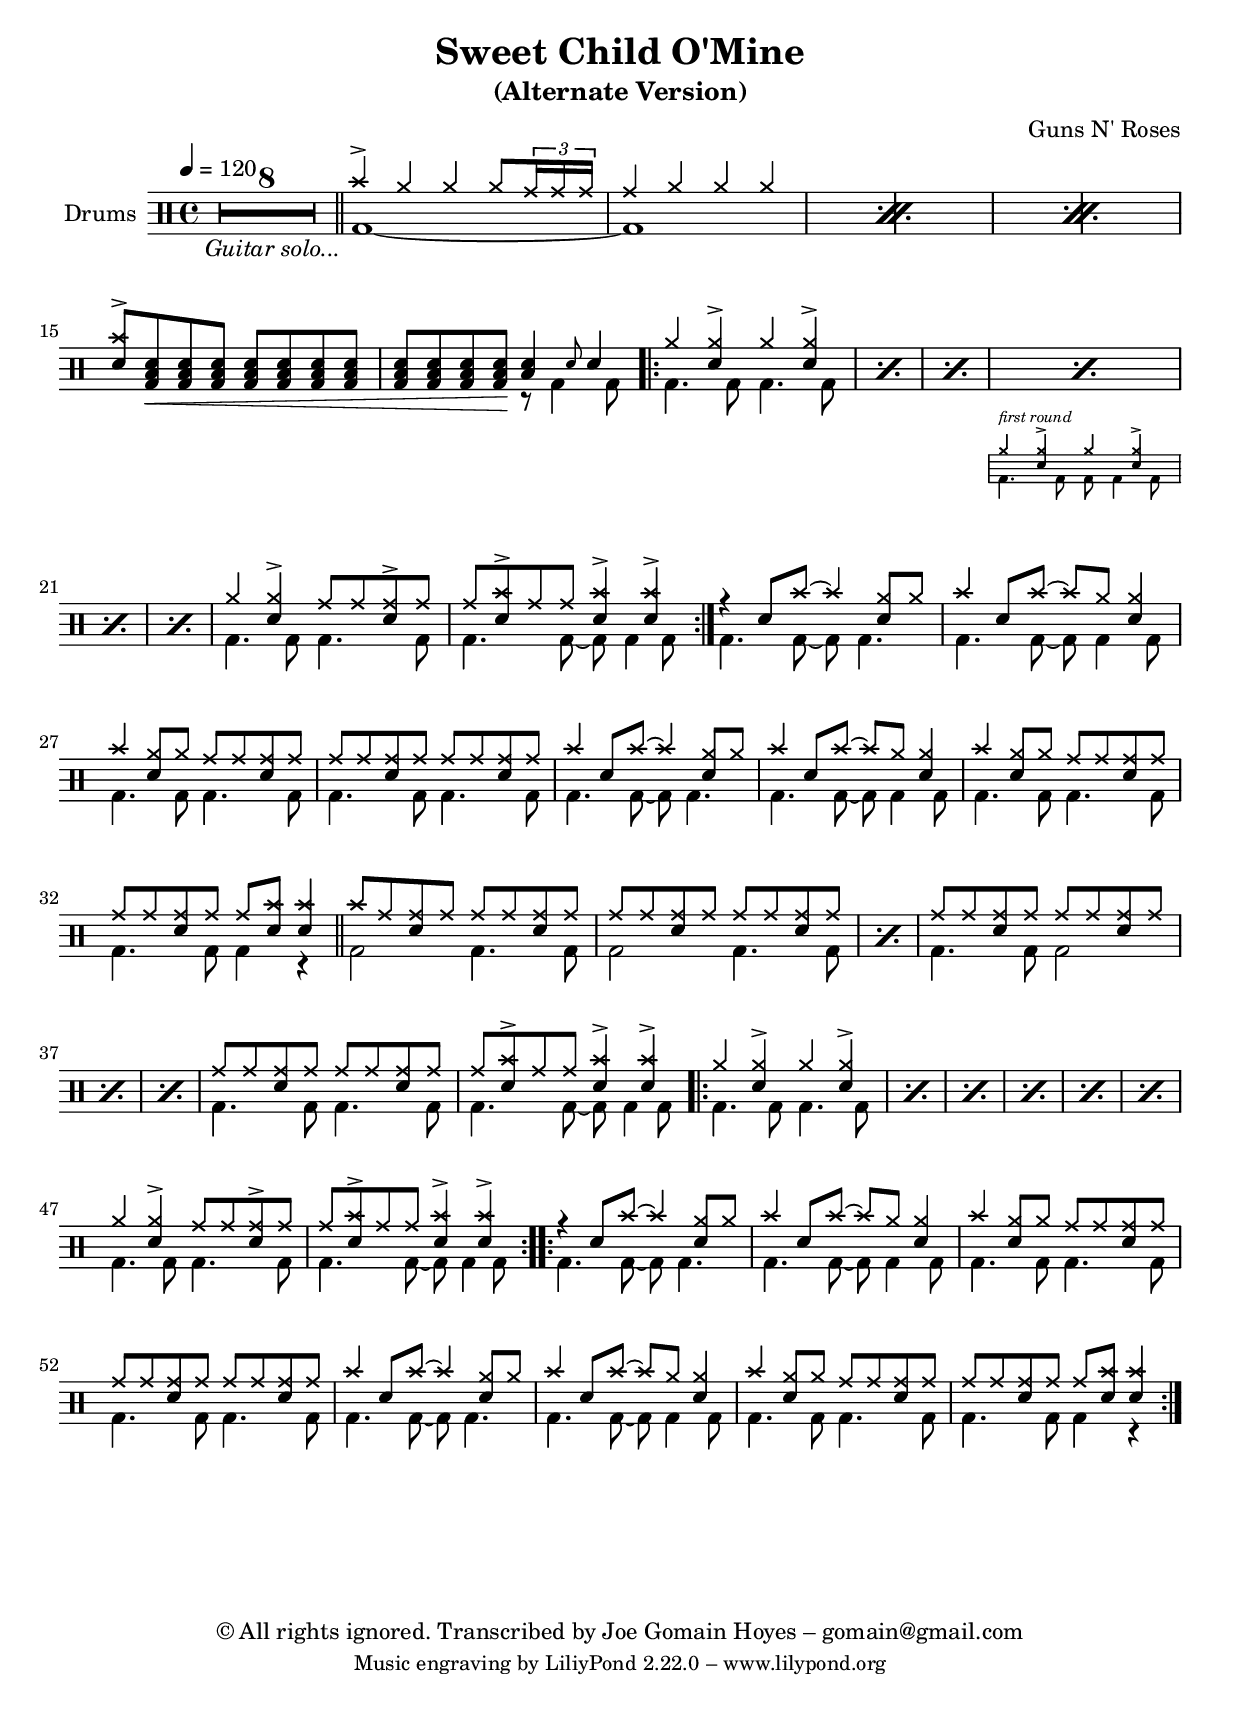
#(define mydrums '(
  (hihat cross #f 5)
  (ridecymbal cross #f 4)
  (crashcymbal cross #f 6)
  (bassdrum default #f -3)
  (snare default #f 1)
  (highfloortom default #f -1)
  (pedalhihat cross #f -5)))

\version "2.22.0"
intro-guitar =  {
  \compressMMRests {
    <>_\markup { \italic "Guitar solo..." }
    \override MultiMeasureRest.expand-limit = #1 R1*8  }
    \bar "||"
  }

intro-drums = \drummode {
  \repeat percent 3 <<
    {
      cymc4^> hh4 4 8 \tuplet 3/2 { cymr16 16 16 }
      cymr4 hh4 4 4
    } \\ {
      bd1~
      1
    }
  >>
  {
    \stemUp {
      <cymc sn>8^> <sn tomfh bd>\< \repeat unfold 6 <sn tomfh bd>
      \repeat unfold 3 <sn tomfh bd> <sn tomfh bd>\! } <<
        {
          <sn tomfh>4 \grace sn8 sn4
        } \\
        {
          r8 bd4 bd8
        }
      >>
  }
}

intro = {
  \intro-guitar
  \intro-drums
}

A-h = \drummode { hh4 <hh sn>^> hh <hh sn>^> }
A-f = \drummode { bd4. 8 4. 8 }
A-p = << \A-h \\ \A-f >>
APreFill = \drummode << { hh4 <hh sn>^> cymr8 8 <cymr sn>8^> cymr } \\ \A-f >>
AFill = \drummode <<
  {
    cymr8 <cymc sn>8^> cymr8 8 <sn cymc>4^> 4^>
  } \\ {
    bd4. 8~ 8 4 8
  }
>>

A-fill = {
  \APreFill
  \AFill
}
A = \drummode {
  \repeat percent 6 \A-p 
  \A-fill
}
B = \drummode {
  << { r4 sn8 cymc8~ 4 <hh sn>8 hh8 } \\ { bd4. 8~ 8 4. } >>
  << { cymc4 sn8 cymc8~ 8 hh8 <hh sn>4 } \\ { bd4. 8~ 8 4 8 } >>
  << { cymc4 <hh sn>8 hh cymr8 8 <cymr sn> cymr } \\ \A-f >>
  << \repeat unfold 2 { cymr8 8 <cymr sn> cymr } \\ \A-f >>
  << { cymc4 sn8 cymc8~ 4 <hh sn>8 hh8 } \\ { bd4. 8~ 8 4. } >>
  << { cymc4 sn8 cymc8~ 8 hh8 <hh sn>4 } \\ { bd4. 8~ 8 4 8 } >>
  << { cymc4 <hh sn>8 hh cymr8 8 <cymr sn> cymr } \\ \A-f >>
  << { cymr8 8 <cymr sn> cymr 8 8 <cymc sn>8 4} \\ { bd4. 8 4 r } >>
}
InstruOneHandsHalfBar = \drummode { cymr8 8 <cymr sn> cymr }
InstruOneHands = \drummode { \repeat unfold 2 \InstruOneHandsHalfBar }
InstruOneFeet = \drummode { bd2 4. 8 }
InstruOnePattern = << \InstruOneHands \\ \InstruOneFeet >>
InstruOne = \drummode {
  << { cymc8 cymr8 <cymr sn> cymr \InstruOneHandsHalfBar } \\ \InstruOneFeet >>
  \repeat percent 2 \InstruOnePattern
  \repeat percent 3 << \InstruOneHands \\ { bd4. 8 2 } >>
  << \InstruOneHands \\ \A-f >>
  \AFill
}

drumsMusic = \drummode <<
  {
    \intro
    <<
      \repeat volta 2 \A
      \context Staff = "ossia" {
        s1*3 \startStaff
        <>^\markup \italic { first round }
        << \A-h \\ { bd4. 8 8 4 8 } >>
        \stopStaff
      }
    >>
    \B \bar "||"
    \InstruOne
    \repeat volta 2 \A
    \repeat volta 2 \B
  }
  \new DrumStaff = "ossia" \with {
    \remove "Time_signature_engraver"
    \hide Clef
    \magnifyStaff #2/3
    \RemoveAllEmptyStaves
  } { \stopStaff s1*56 }
>>

\paper {
  top-margin = #12
  markup-system-spacing.basic-distance = #15
  system-system-spacing.basic-distance = #15
  print-all-headers = ##t
  #(include-special-characters)
  oddFooterMarkup = \markup {
    \fill-line {
      \center-column {
        \line { &copyright; All rights ignored.
                Transcribed by Joe Gomain Hoyes &ndash; gomain@gmail.com }
        \line \small { Music engraving by LiliyPond 2.22.0 &ndash; www.lilypond.org }
      }
    }
  }
  evenFooterMarkup = \oddFooterMarkup
}
\book {
  \score {
    \header {
      title = "Sweet Child O'Mine"
      subtitle = "(Alternate Version)"
      composer = "Guns N' Roses"
    }
    \new DrumStaff \with { instrumentName = "Drums" } {
      \time 4/4
      \tempo 4 = 120
      \drumsMusic
    }
    \layout {
      \context {
        \DrumStaff
        drumStyleTable = #(alist->hash-table mydrums)
        \override VerticalAxisGroup.default-staff-staff-spacing =
        #'((basic-distance . 6)
           (minimum-distance . 5)
           (padding . 2)
           (stretchability . 10))
      }
      \context {
        \Score
        \override SpacingSpanner.shortest-duration-space = #3
      }
    }
  }
}
